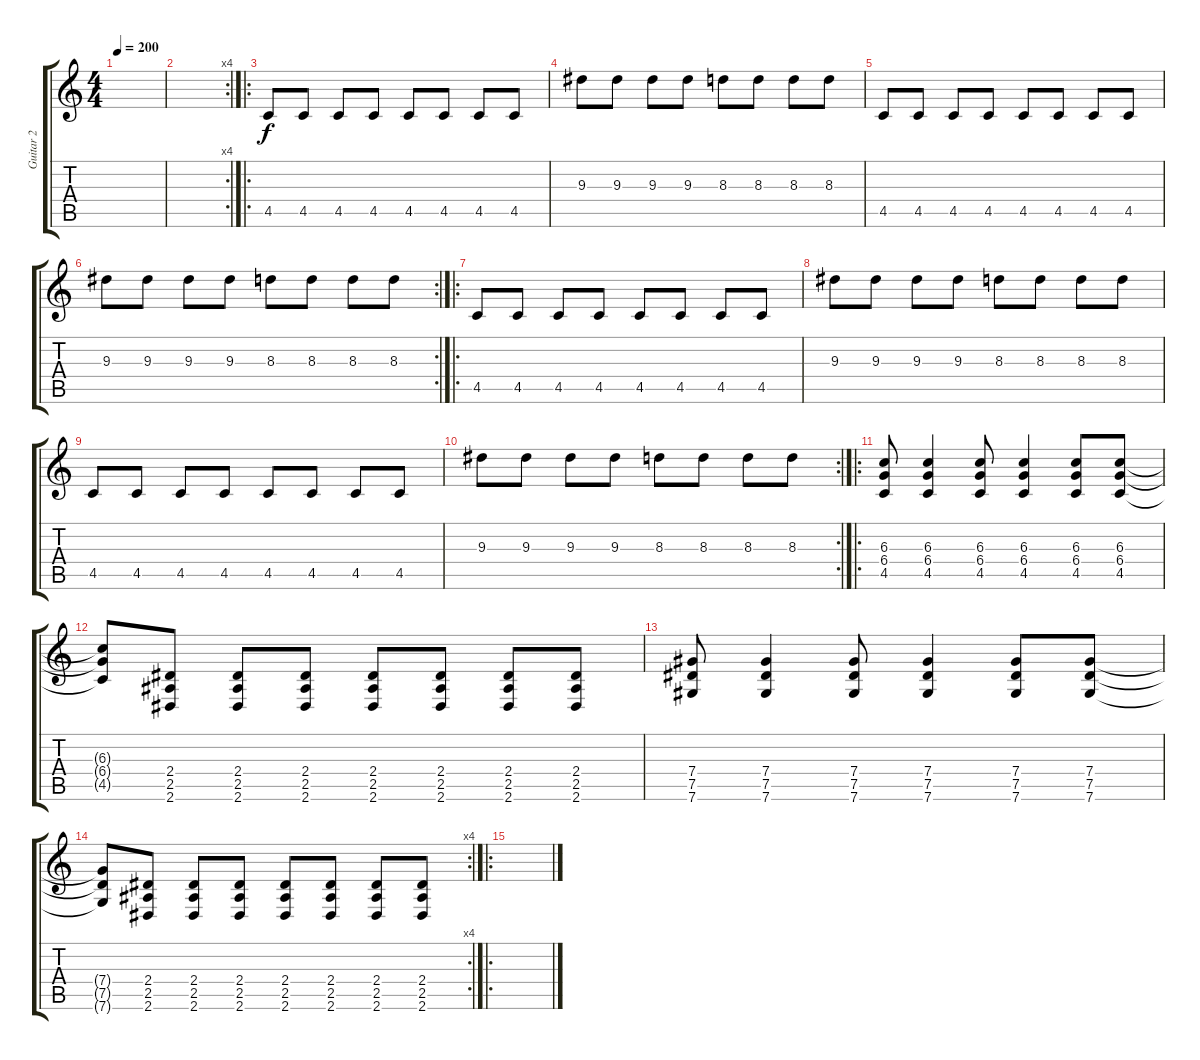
\track ("Guitar 2" "Guitar 2") {instrument distortionguitar}
\staff {score tabs}
\tuning (Eb4 Bb3 Gb3 Db3 Ab2 Db2) {hide}
\ts (4 4)
\tempo 200
\clef g2
\ks c
|
\rc 4
|
\ro
4.5.8{instrument electricguitarmuted} 4.5.8 4.5.8 4.5.8 4.5.8 4.5.8 4.5.8 4.5.8 |
9.3.8 9.3.8 9.3.8 9.3.8 8.3.8 8.3.8 8.3.8 8.3.8 |
4.5.8 4.5.8 4.5.8 4.5.8 4.5.8 4.5.8 4.5.8 4.5.8 |
\rc 2
9.3.8 9.3.8 9.3.8 9.3.8 8.3.8 8.3.8 8.3.8 8.3.8 |
\ro
4.5.8{instrument electricguitarmuted} 4.5.8 4.5.8 4.5.8 4.5.8 4.5.8 4.5.8 4.5.8 |
9.3.8 9.3.8 9.3.8 9.3.8 8.3.8 8.3.8 8.3.8 8.3.8 |
4.5.8 4.5.8 4.5.8 4.5.8 4.5.8 4.5.8 4.5.8 4.5.8 |
\rc 2
9.3.8 9.3.8 9.3.8 9.3.8 8.3.8 8.3.8 8.3.8 8.3.8 |
\ro
(6.3 6.4 4.5).8{instrument distortionguitar} (6.3 6.4 4.5).4 (6.3 6.4 4.5).8 (6.3 6.4 4.5).4 (6.3 6.4 4.5).8 (6.3 6.4 4.5).8 |
(6.3{t} 6.4{t} 4.5{t}).8 (2.4 2.5 2.6).8 (2.4 2.5 2.6).8 (2.4 2.5 2.6).8 (2.4 2.5 2.6).8 (2.4 2.5 2.6).8 (2.4 2.5 2.6).8 (2.4 2.5 2.6).8 |
(7.4 7.5 7.6).8 (7.4 7.5 7.6).4 (7.4 7.5 7.6).8 (7.4 7.5 7.6).4 (7.4 7.5 7.6).8 (7.4 7.5 7.6).8 |
\rc 4
(7.4{t} 7.5{t} 7.6{t}).8 (2.4 2.5 2.6).8 (2.4 2.5 2.6).8 (2.4 2.5 2.6).8 (2.4 2.5 2.6).8 (2.4 2.5 2.6).8 (2.4 2.5 2.6).8 (2.4 2.5 2.6).8 |
\ro
